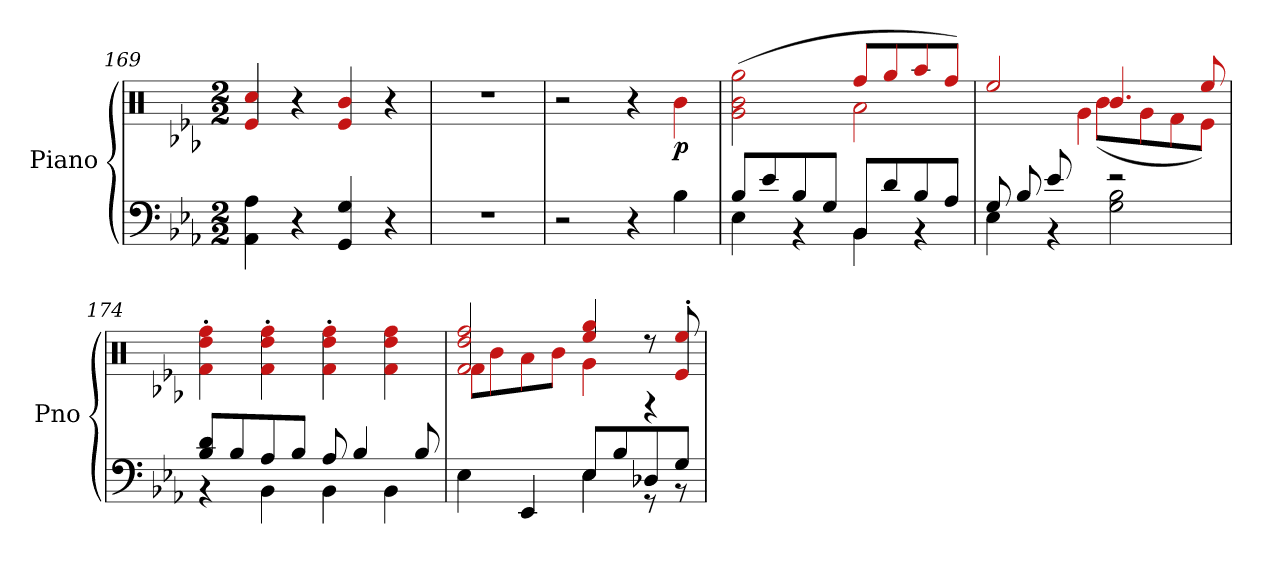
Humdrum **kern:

**kern	**kern	**dynam
*part1	*part1	*part1
*staff2	*staff1	*staff1/2
*I"Piano	*	*
*I'Pno	*	*
*clefF4	*clefX	*
*k[b-e-a-]	*k[b-e-a-]	*
*M2/2	*M2/2	*
=169	=169	=169
4AA-\ 4A-\	4e-/ 4cc/	.
4r	4r	.
4GG/ 4G/	4e-/ 4b-/	.
4r	4r	.
=170	=170	=170
1r	1r	.
=171	=171	=171
2r	2r	.
4r	4r	.
!	!	!LO:DY:b
4B-\	4b-\	p
=172	=172	=172
*^	*^	*
8B-/L	4E-\	(>2g\ 2b-\ 2gg\	2ryy	.
8e-/	.	.	.	.
8B-/	4rBB	.	.	.
8G/J	.	.	.	.
8BB-/L	4BB-\	2a-\	8ff/L	.
8d/	.	.	8gg/	.
8B-/	4rBB	.	8aa-/	.
8A-/J	.	.	8ff/J)	.
!!LO:LB:g=z
=173	=173	=173	=173	=173
*	*	*	*^	*
8G/L	4E-\	2ee-/	2ryy	4.ryy	.
8B-/	.	.	.	.	.
8e-/	4rBB	.	.	.	.
8ryy	.	.	.	8g\J	.
2r	2G\ 2B-\	4.b-/	(<8b-\L	2ryy	.
.	.	.	8g\	.	.
.	.	.	8f\	.	.
.	.	8ee-/	8e-\J)	.	.
*	*	*v	*v	*v	*
=174	=174	=174	=174
8B-/ 8d/L	4rBB	4f\' 4dd\' 4ff\'	.
8B-/	.	.	.
8A-/	4BB-\	4f\' 4dd\' 4ff\'	.
8B-/J	.	.	.
8A-/	4BB-\	4f\' 4dd\' 4ff\'	.
4B-/	.	.	.
.	4BB-\	4f#X\ 4dd\ 4ff#X\	.
8B-/	.	.	.
=175	=175	=175	=175
*	*	*^	*
4E-\	2ryy	2f#X/ 2dd/ 2ff#X/	8f#\L	.
.	.	.	8b-\	.
4EE-/	.	.	8a-\	.
.	.	.	8b-\J	.
8E-/L	4E-\	4ee-/ 4gg/	4g\	.
8B-/	.	.	.	.
8D-X/	8r	8r	4r	.
8G/J	8r	8e-/' 8ee-/'	.	.
*v	*v	*	*	*
*	*v	*v	*
=	=	=
*-	*-	*-
